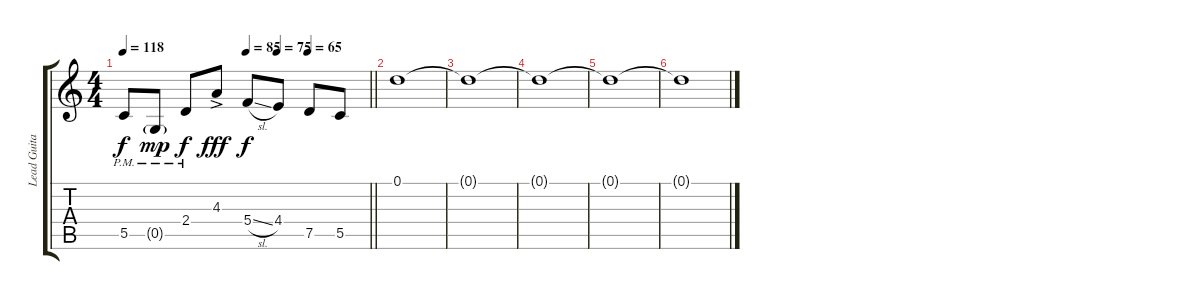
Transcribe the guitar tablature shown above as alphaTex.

\track ("Lead Guitar (Sami)" "Lead Guita") {instrument distortionguitar}
\staff {score tabs}
\tuning (D4 A3 F3 C3 G2 D2) {hide}
\ts (4 4)
\tempo 118
\tempo (85 0.5)
\tempo (75 0.625)
\tempo (65 0.75)
\clef g2
\barLineRight lightlight
\ks c
5.5{pm}.8{dy f} 0.5{g pm}.8{dy mp} 2.4{pm}.8{dy f} 4.3{ac}.8{dy fff} 5.4{sl}.8{dy f} 4.4.8 7.5.8 5.5.8 |
0.1.1 |
0.1{t}.1 |
0.1{t}.1 |
0.1{t}.1 |
0.1{t}.1
